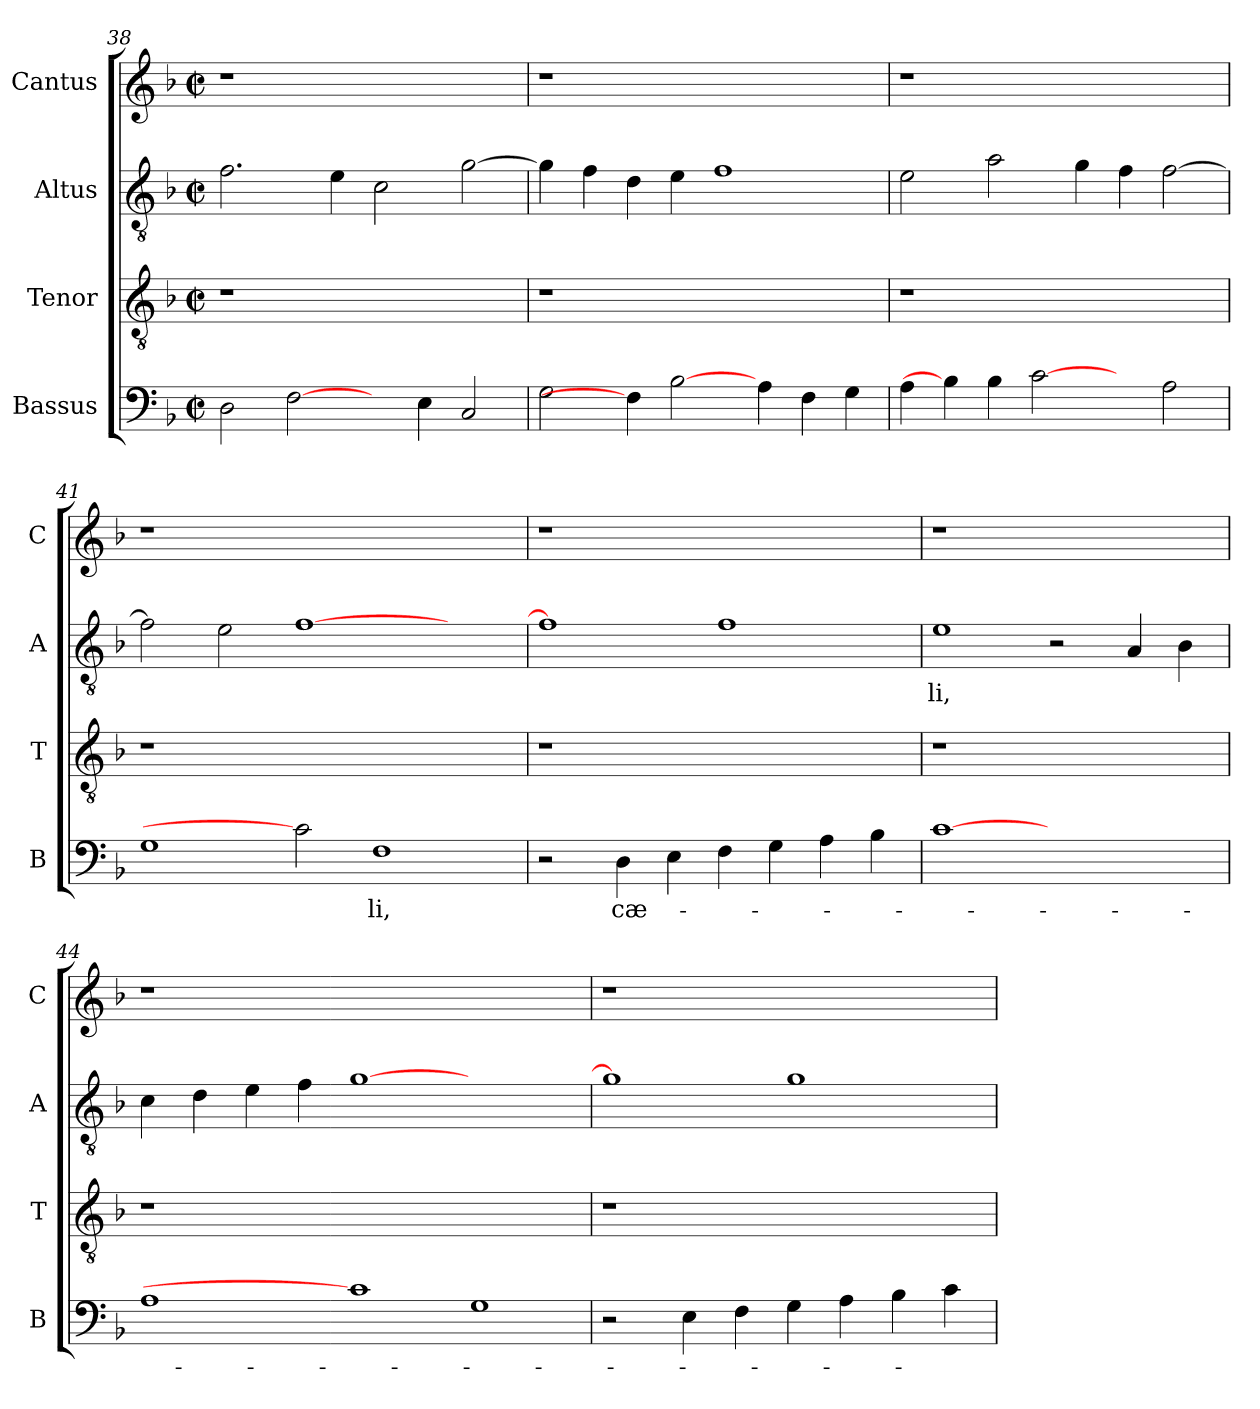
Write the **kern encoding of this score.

**kern	**text	**kern	**kern	**text	**kern
*part4	*part4	*part3	*part2	*part2	*part1
*staff4	*staff4	*staff3	*staff2	*staff2	*staff1
*I"Bassus	*	*I"Tenor	*I"Altus	*	*I"Cantus
*I'B	*	*I'T	*I'A	*	*I'C
*clefF4	*	*clefGv2	*clefGv2	*	*clefG2
*k[b-]	*	*k[b-]	*k[b-]	*	*k[b-]
*F:	*	*F:	*F:	*	*F:
*M2/2	*	*M2/2	*M2/2	*	*M2/2
*met(c|)	*	*met(c|)	*met(c|)	*	*met(c|)
=38	=38	=38	=38	=38	=38
2D\	.	1r	2.f\	.	1r
[2F\	.	.	.	.	.
.	.	.	4e\	.	.
4ryy	.	1ryy	2c\	.	1ryy
4E\	.	.	.	.	.
2C/	.	.	[2g\	.	.
=39	=39	=39	=39	=39	=39
2G\	.	1r	4g\]	.	1r
.	.	.	4f\	.	.
4F\]	.	.	4d\	.	.
[2B-\	.	.	4e\	.	.
.	.	1ryy	1f	.	1ryy
4A\	.	.	.	.	.
4F\	.	.	.	.	.
4G\	.	.	.	.	.
=40	=40	=40	=40	=40	=40
4A\	.	1r	2e\	.	1r
4B-\]	.	.	.	.	.
4B-\	.	.	2a\	.	.
[2c	.	.	.	.	.
.	.	1ryy	4g\	.	1ryy
4ryy	.	.	4f\	.	.
2A\	.	.	[2f\	.	.
=41	=41	=41	=41	=41	=41
1G	.	1r	2f\]	.	1r
.	.	.	2e\	.	.
2c]	.	1.ryy	[1f	.	1.ryy
!	!LO:LY:b	!	!	!	!
1F	li,	.	.	.	.
.	.	.	2ryy	.	.
=42	=42	=42	=42	=42	=42
2r	.	1r	1f]	.	1r
!	!LO:LY:b	!	!	!	!
4D\	cæ-	.	.	.	.
4E\	.	.	.	.	.
4F\	.	1ryy	1f	.	1ryy
4G\	.	.	.	.	.
4A\	.	.	.	.	.
4B-\	.	.	.	.	.
=43	=43	=43	=43	=43	=43
!	!	!	!	!LO:LY:b	!
[1c	.	1r	1e	-li,	1r
1ryy	.	1ryy	2r	.	1ryy
.	.	.	4A/	.	.
.	.	.	4B-\	.	.
!!LO:LB:g=z
=44	=44	=44	=44	=44	=44
1A	.	1r	4c\	.	1r
.	.	.	4d\	.	.
.	.	.	4e\	.	.
.	.	.	4f\	.	.
1c]	.	0ryy	[1g	.	0ryy
1G	.	.	1ryy	.	.
=45	=45	=45	=45	=45	=45
2r	.	1r	1g]	.	1r
4E\	.	.	.	.	.
4F\	.	.	.	.	.
4G\	.	1ryy	1g	.	1ryy
4A\	.	.	.	.	.
4B-\	.	.	.	.	.
4c\	.	.	.	.	.
=	=	=	=	=	=
*-	*-	*-	*-	*-	*-
